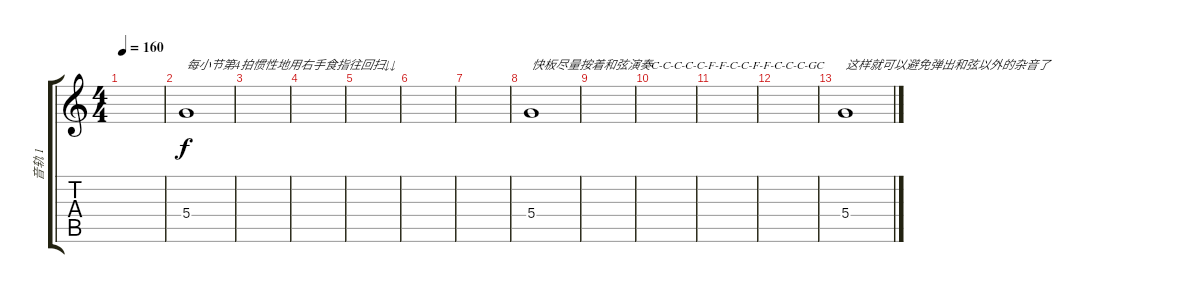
\track ("音轨 1" "音轨 1") {instrument acousticguitarsteel}
\staff {score tabs}
\tuning (E4 B3 G3 D3 A2 E2) {hide}
\ts (4 4)
\tempo 160
\clef g2
\ks c
|
5.4.1{txt "每小节第4拍惯性地用右手食指往回扫↓↓"} |
|
|
|
|
|
5.4.1{txt "快板尽量按着和弦演奏C-C-C-C-C-F-F-C-C-F-F-C-C-C-GC"} |
|
|
|
|
5.4.1{txt "这样就可以避免弹出和弦以外的杂音了"}
